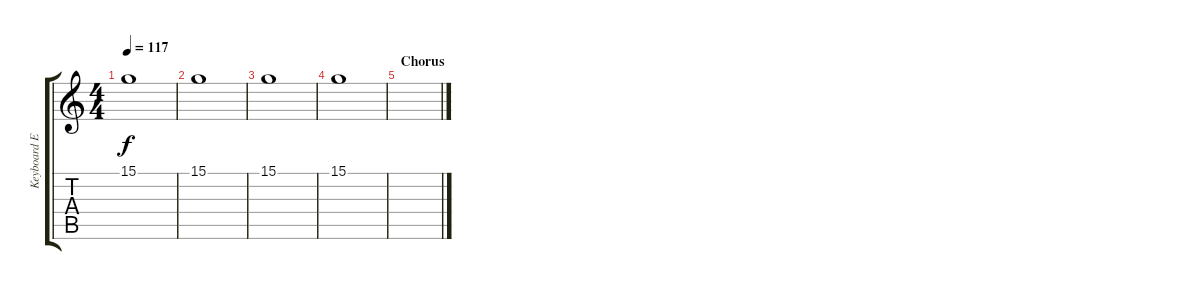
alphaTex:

\track ("Keyboard Effect" "Keyboard E") {instrument fx1rain}
\staff {score tabs}
\tuning (E4 B3 G3 D3 A2 E2) {hide}
\ts (4 4)
\tempo 117
\clef g2
\ks c
15.1.1{dy f} |
15.1.1 |
15.1.1 |
15.1.1 |
\section ("" "Chorus")
